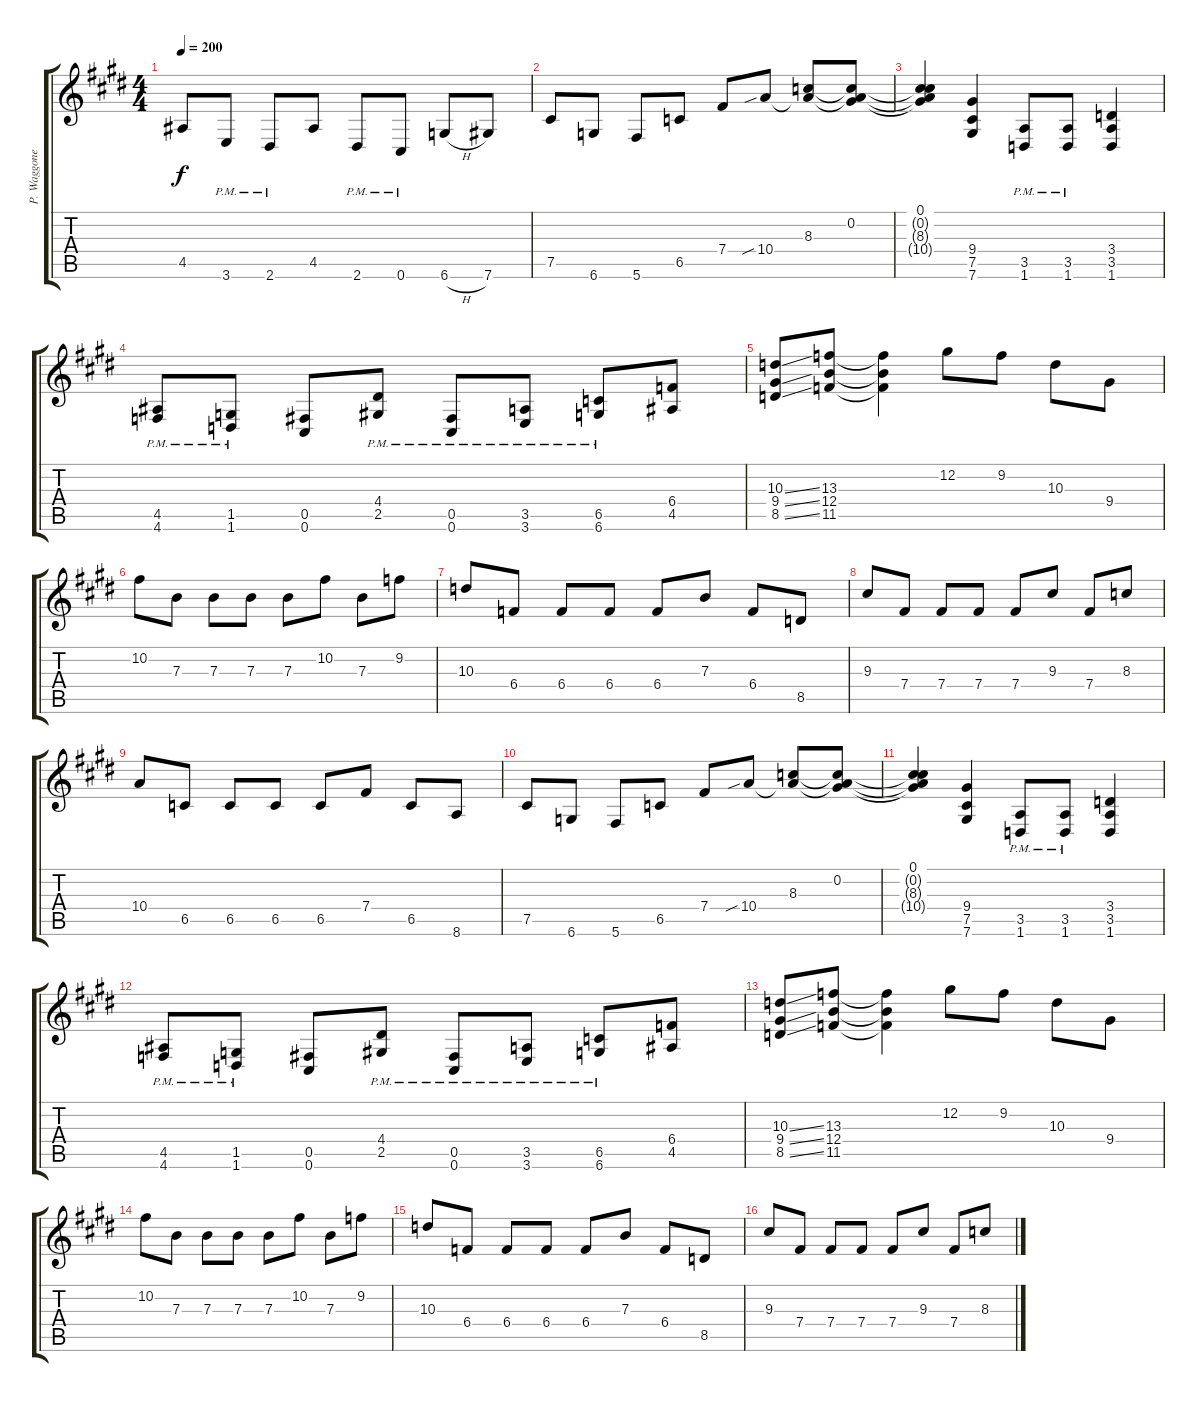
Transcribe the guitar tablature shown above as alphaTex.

\track ("P. Waggoner Gtr." "P. Waggone") {instrument distortionguitar}
\staff {score tabs}
\tuning (Db4 Ab3 E3 B2 Gb2 Db2) {hide}
\ts (4 4)
\tempo 200
\clef g2
\ks c#minor
4.5.8{dy f} 3.6{pm}.8 2.6{pm}.8 4.5.8 2.6{pm}.8 0.6{pm}.8 6.6{h}.8 7.6.8 |
7.5.8 6.6.8 5.6.8 6.5.8 7.4.8 10.4{sib}.8 (8.3 10.4{t}).8 (0.2 8.3{t} 10.4{t}).8 |
(0.1 0.2{t} 8.3{t} 10.4{t}).4 (9.4 7.5 7.6).4 (3.5{pm} 1.6{pm}).8 (3.5{pm} 1.6{pm}).8 (3.4 3.5 1.6).4 |
(4.5{pm} 4.6{pm}).8 (1.5{pm} 1.6{pm}).8 (0.5 0.6).8 (4.4{pm} 2.5{pm}).8 (0.5{pm} 0.6{pm}).8 (3.5{pm} 3.6{pm}).8 (6.5{pm} 6.6{pm}).8 (6.4 4.5).8 |
(10.3{ss} 9.4{ss} 8.5{ss}).8 (13.3 12.4 11.5).8 (13.3{t} 12.4{t} 11.5{t}).4 12.2.8 9.2.8 10.3.8 9.4.8 |
10.2.8 7.3.8 7.3.8 7.3.8 7.3.8 10.2.8 7.3.8 9.2.8 |
10.3.8 6.4.8 6.4.8 6.4.8 6.4.8 7.3.8 6.4.8 8.5.8 |
9.3.8 7.4.8 7.4.8 7.4.8 7.4.8 9.3.8 7.4.8 8.3.8 |
10.4.8 6.5.8 6.5.8 6.5.8 6.5.8 7.4.8 6.5.8 8.6.8 |
7.5.8 6.6.8 5.6.8 6.5.8 7.4.8 10.4{sib}.8 (8.3 10.4{t}).8 (0.2 8.3{t} 10.4{t}).8 |
(0.1 0.2{t} 8.3{t} 10.4{t}).4 (9.4 7.5 7.6).4 (3.5{pm} 1.6{pm}).8 (3.5{pm} 1.6{pm}).8 (3.4 3.5 1.6).4 |
(4.5{pm} 4.6{pm}).8 (1.5{pm} 1.6{pm}).8 (0.5 0.6).8 (4.4{pm} 2.5{pm}).8 (0.5{pm} 0.6{pm}).8 (3.5{pm} 3.6{pm}).8 (6.5{pm} 6.6{pm}).8 (6.4 4.5).8 |
(10.3{ss} 9.4{ss} 8.5{ss}).8 (13.3 12.4 11.5).8 (13.3{t} 12.4{t} 11.5{t}).4 12.2.8 9.2.8 10.3.8 9.4.8 |
10.2.8 7.3.8 7.3.8 7.3.8 7.3.8 10.2.8 7.3.8 9.2.8 |
10.3.8 6.4.8 6.4.8 6.4.8 6.4.8 7.3.8 6.4.8 8.5.8 |
9.3.8 7.4.8 7.4.8 7.4.8 7.4.8 9.3.8 7.4.8 8.3.8
